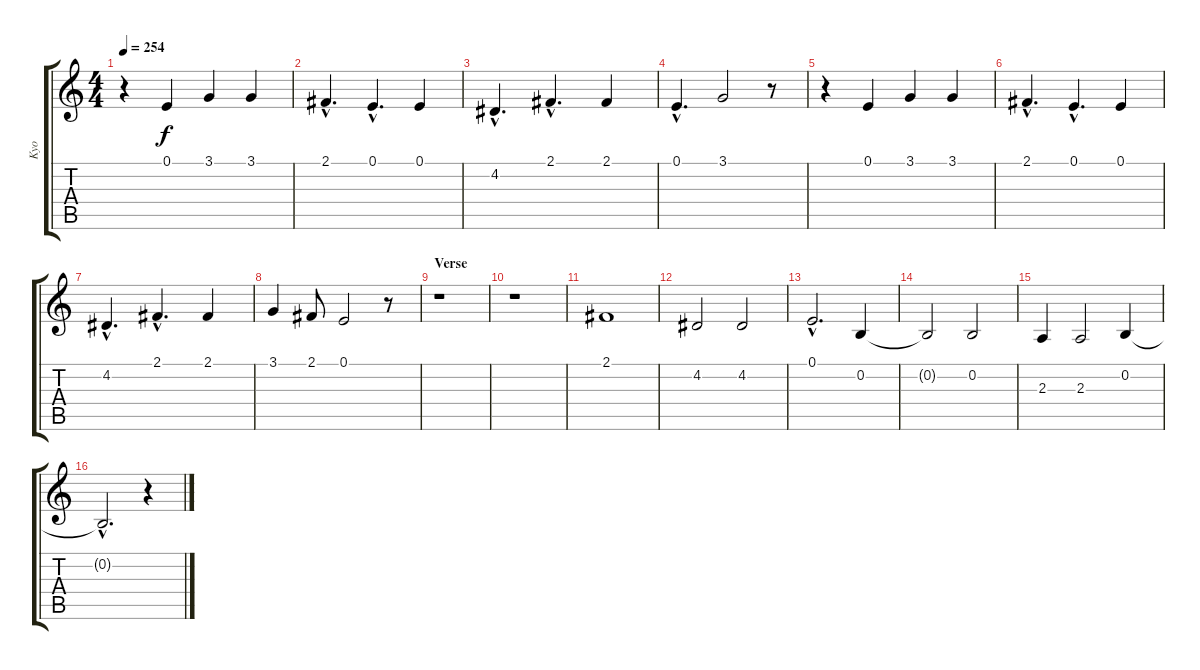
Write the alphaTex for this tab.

\track ("Kyo" "Kyo") {instrument altosax}
\staff {score tabs}
\tuning (E4 B3 G3 D3 A2 E2) {hide}
\ts (4 4)
\tempo 254
\clef g2
\ks c
r.4{dy f} 0.1.4 3.1.4 3.1.4 |
2.1{hac}.4{d} 0.1{hac}.4{d} 0.1.4 |
4.2{hac}.4{d} 2.1{hac}.4{d} 2.1.4 |
0.1{hac}.4{d} 3.1.2 r.8 |
r.4 0.1.4 3.1.4 3.1.4 |
2.1{hac}.4{d} 0.1{hac}.4{d} 0.1.4 |
4.2{hac}.4{d} 2.1{hac}.4{d} 2.1.4 |
3.1.4 2.1.8 0.1.2 r.8 |
\section ("" "Verse")
r.1 |
r.1 |
2.1.1 |
4.2.2 4.2.2 |
0.1{hac}.2{d} 0.2.4 |
0.2{t}.2 0.2.2 |
2.3.4 2.3.2 0.2.4 |
0.2{hac t}.2{d} r.4
